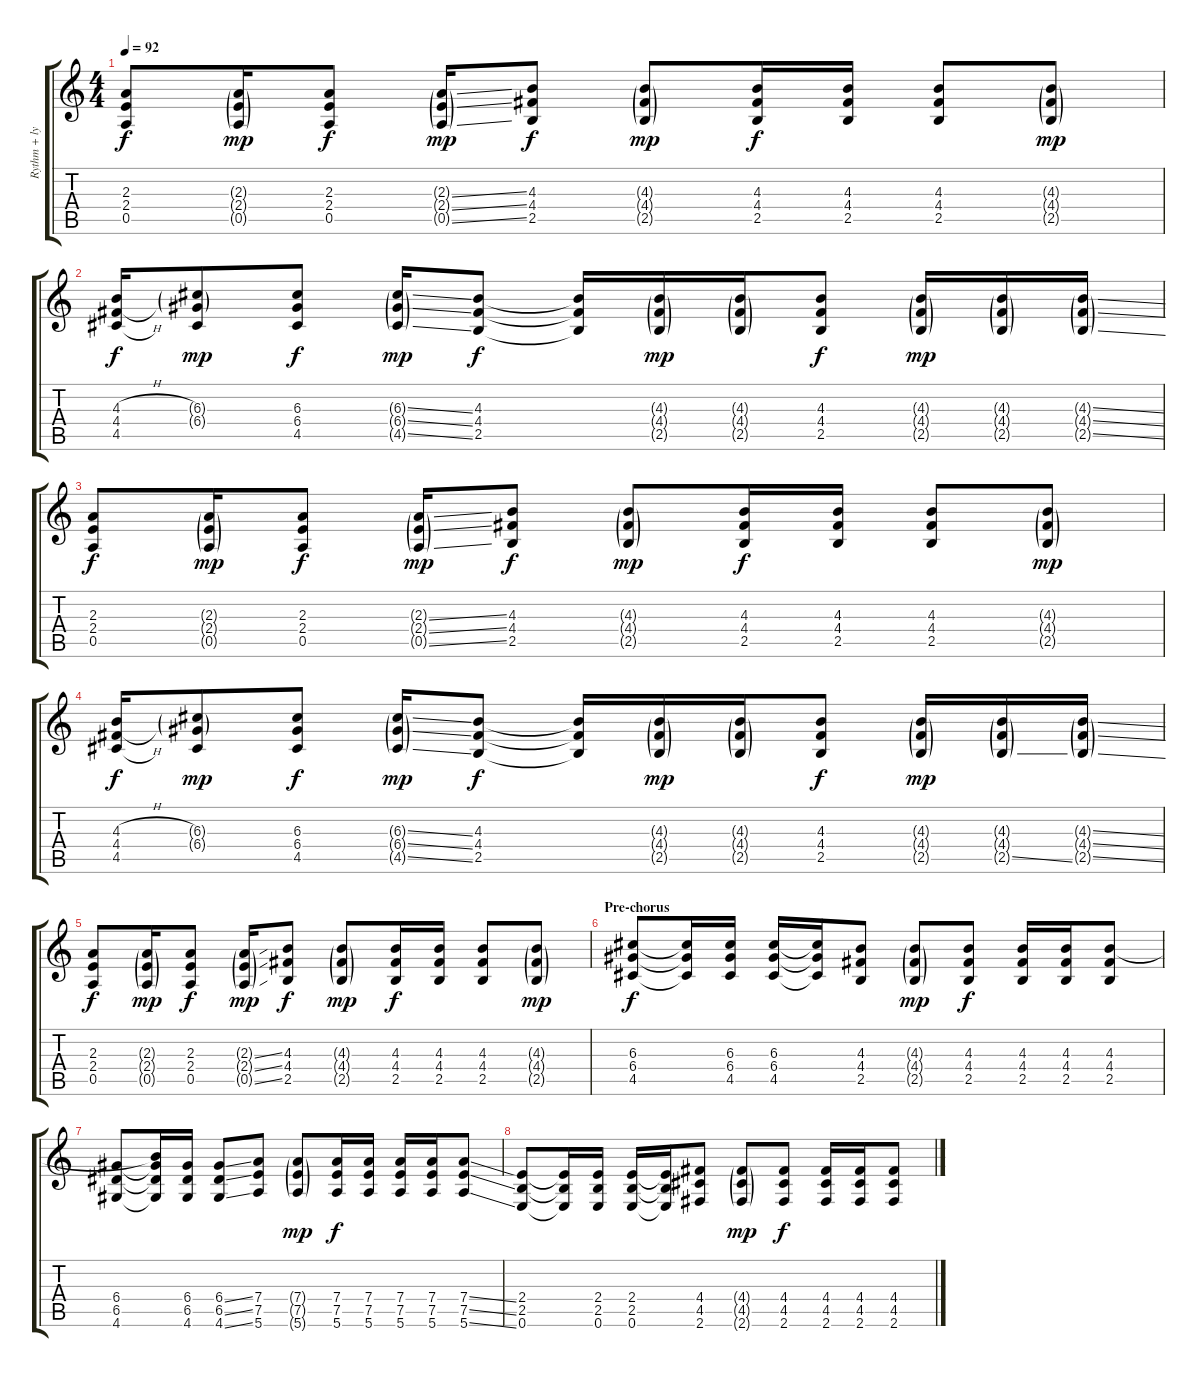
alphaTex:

\track ("Rythm + lyrics" "Rythm + ly") {instrument electricguitarclean}
\staff {score tabs}
\tuning (E4 B3 G3 D3 A2 E2) {hide}
\ts (4 4)
\tempo 92
\clef g2
\ks c
(2.3 2.4 0.5).8{dy f} (2.3{g} 2.4{g} 0.5{g}).16{dy mp} (2.3 2.4 0.5).8{dy f} (2.3{ss g} 2.4{ss g} 0.5{ss g}).16{dy mp} (4.3 4.4 2.5).8{dy f} (4.3{g} 4.4{g} 2.5{g}).8{dy mp} (4.3 4.4 2.5).16{dy f} (4.3 4.4 2.5).16 (4.3 4.4 2.5).8 (4.3{g} 4.4{g} 2.5{g}).8{dy mp} |
(4.3{h} 4.4{h} 4.5).16{dy f} (6.3{g} 6.4{g} 4.5{t}).8{dy mp} (6.3 6.4 4.5).8{dy f} (6.3{ss g} 6.4{ss g} 4.5{ss g}).16{dy mp} (4.3 4.4 2.5).8{dy f} (4.3{t} 4.4{t} 2.5{t}).16 (4.3{g} 4.4{g} 2.5{g}).16{dy mp} (4.3{g} 4.4{g} 2.5{g}).16 (4.3 4.4 2.5).8{dy f} (4.3{g} 4.4{g} 2.5{g}).16{dy mp} (4.3{g} 4.4{g} 2.5{g}).16 (4.3{ss g} 4.4{ss g} 2.5{ss g}).16 |
(2.3 2.4 0.5).8{dy f} (2.3{g} 2.4{g} 0.5{g}).16{dy mp} (2.3 2.4 0.5).8{dy f} (2.3{ss g} 2.4{ss g} 0.5{ss g}).16{dy mp} (4.3 4.4 2.5).8{dy f} (4.3{g} 4.4{g} 2.5{g}).8{dy mp} (4.3 4.4 2.5).16{dy f} (4.3 4.4 2.5).16 (4.3 4.4 2.5).8 (4.3{g} 4.4{g} 2.5{g}).8{dy mp} |
(4.3{h} 4.4{h} 4.5).16{dy f} (6.3{g} 6.4{g} 4.5{t}).8{dy mp} (6.3 6.4 4.5).8{dy f} (6.3{ss g} 6.4{ss g} 4.5{ss g}).16{dy mp} (4.3 4.4 2.5).8{dy f} (4.3{t} 4.4{t} 2.5{t}).16 (4.3{g} 4.4{g} 2.5{g}).16{dy mp} (4.3{g} 4.4{g} 2.5{g}).16 (4.3 4.4 2.5).8{dy f} (4.3{g} 4.4{g} 2.5{g}).16{dy mp} (4.3{g} 4.4{g} 2.5{ss g}).16 (4.3{ss g} 4.4{ss g} 2.5{ss g}).16 |
(2.3 2.4 0.5).8{dy f} (2.3{g} 2.4{g} 0.5{g}).16{dy mp} (2.3 2.4 0.5).8{dy f} (2.3{ss g} 2.4{ss g} 0.5{ss g}).16{dy mp} (4.3 4.4 2.5).8{dy f} (4.3{g} 4.4{g} 2.5{g}).8{dy mp} (4.3 4.4 2.5).16{dy f} (4.3 4.4 2.5).16 (4.3 4.4 2.5).8 (4.3{g} 4.4{g} 2.5{g}).8{dy mp} |
\section ("" "Pre-chorus")
(6.3 6.4 4.5).8{dy f instrument distortionguitar} (6.3{t} 6.4{t} 4.5{t}).16 (6.3 6.4 4.5).16 (6.3 6.4 4.5).16 (6.3{t} 6.4{t} 4.5{t}).16 (4.3 4.4 2.5).8 (4.3{g} 4.4{g} 2.5{g}).8{dy mp} (4.3 4.4 2.5).8{dy f} (4.3 4.4 2.5).16 (4.3 4.4 2.5).16 (4.3 4.4 2.5).8 |
(6.4 6.5 4.6).8 (4.3{t} 6.4{t} 6.5{t} 4.6{t}).16 (6.4 6.5 4.6).16 (6.4{ss} 6.5{ss} 4.6{ss}).8 (7.4 7.5 5.6).8 (7.4{g} 7.5{g} 5.6{g}).8{dy mp} (7.4 7.5 5.6).16{dy f} (7.4 7.5 5.6).16 (7.4 7.5 5.6).16 (7.4 7.5 5.6).16 (7.4{ss} 7.5{ss} 5.6{ss}).8 |
(2.4 2.5 0.6).8 (2.4{t} 2.5{t} 0.6{t}).16 (2.4 2.5 0.6).16 (2.4 2.5 0.6).16 (2.4{t} 2.5{t} 0.6{t}).16 (4.4 4.5 2.6).8 (4.4{g} 4.5{g} 2.6{g}).8{dy mp} (4.4 4.5 2.6).8{dy f} (4.4 4.5 2.6).16 (4.4 4.5 2.6).16 (4.4{ss} 4.5{ss} 2.6).8
